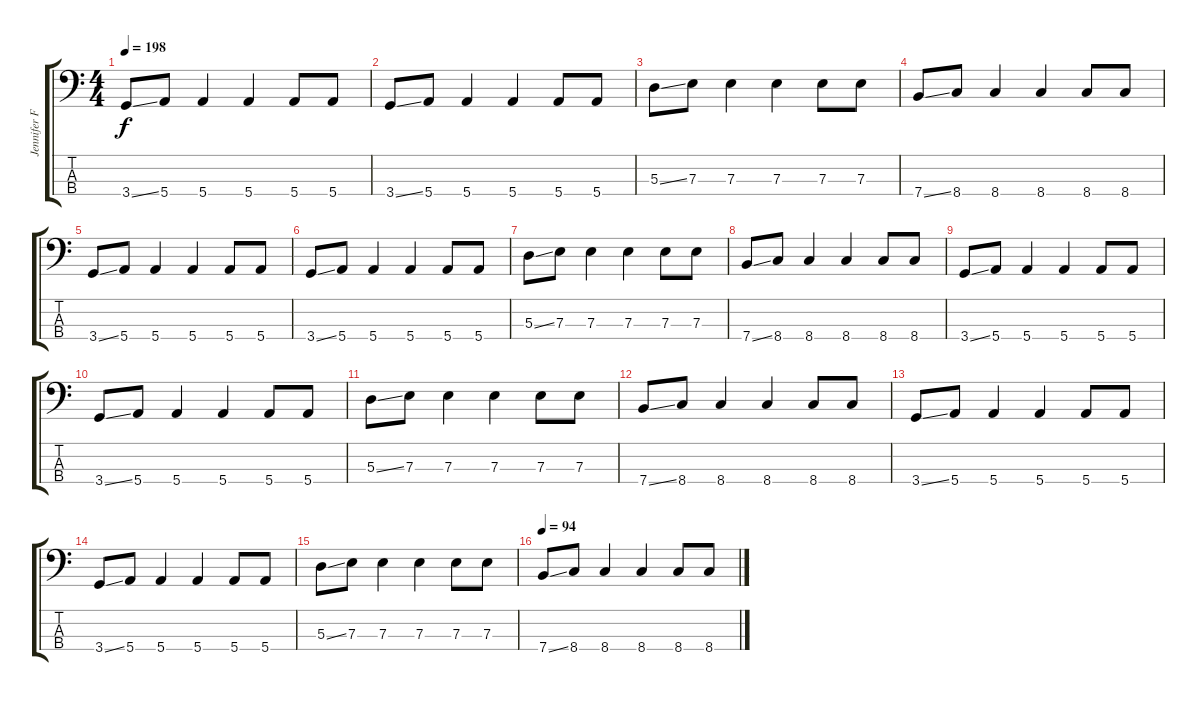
\track ("Jennifer Finch" "Jennifer F") {instrument electricbasspick}
\staff {score tabs}
\tuning (G2 D2 A1 E1) {hide}
\ts (4 4)
\tempo 198
\clef f4
\ks c
3.4{ss}.8{dy f} 5.4.8 5.4.4 5.4.4 5.4.8 5.4.8 |
3.4{ss}.8 5.4.8 5.4.4 5.4.4 5.4.8 5.4.8 |
5.3{ss}.8 7.3.8 7.3.4 7.3.4 7.3.8 7.3.8 |
7.4{ss}.8 8.4.8 8.4.4 8.4.4 8.4.8 8.4.8 |
3.4{ss}.8 5.4.8 5.4.4 5.4.4 5.4.8 5.4.8 |
3.4{ss}.8 5.4.8 5.4.4 5.4.4 5.4.8 5.4.8 |
5.3{ss}.8 7.3.8 7.3.4 7.3.4 7.3.8 7.3.8 |
7.4{ss}.8 8.4.8 8.4.4 8.4.4 8.4.8 8.4.8 |
3.4{ss}.8 5.4.8 5.4.4 5.4.4 5.4.8 5.4.8 |
3.4{ss}.8 5.4.8 5.4.4 5.4.4 5.4.8 5.4.8 |
5.3{ss}.8 7.3.8 7.3.4 7.3.4 7.3.8 7.3.8 |
7.4{ss}.8 8.4.8 8.4.4 8.4.4 8.4.8 8.4.8 |
3.4{ss}.8 5.4.8 5.4.4 5.4.4 5.4.8 5.4.8 |
3.4{ss}.8 5.4.8 5.4.4 5.4.4 5.4.8 5.4.8 |
5.3{ss}.8 7.3.8 7.3.4 7.3.4 7.3.8 7.3.8 |
\tempo 94
7.4{ss}.8 8.4.8 8.4.4 8.4.4 8.4.8 8.4.8
